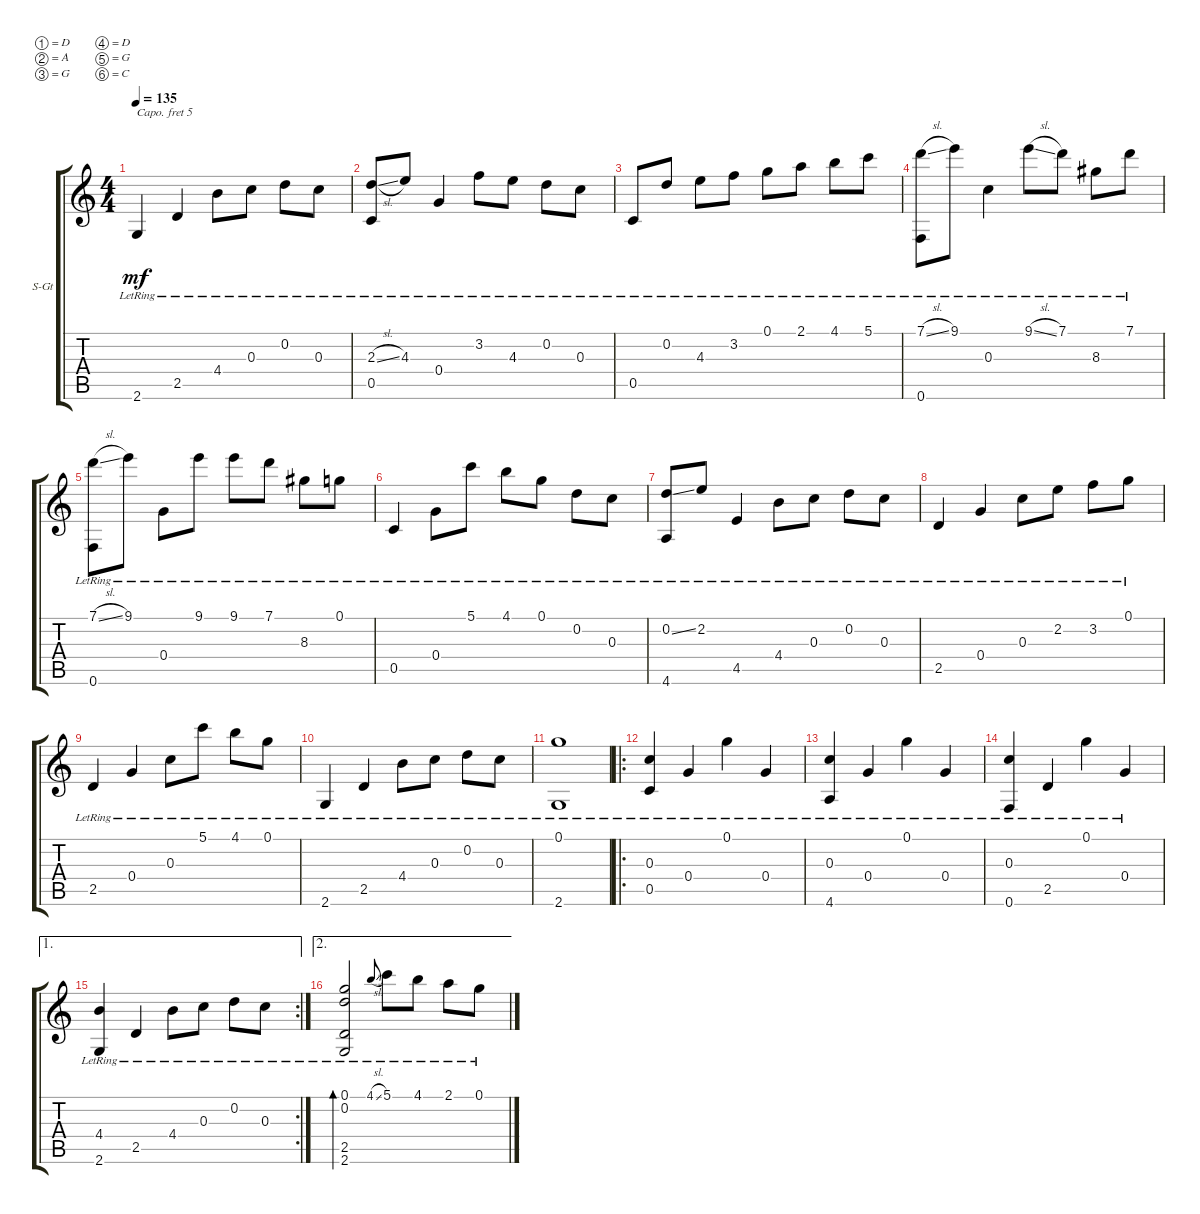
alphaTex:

\defaultSystemsLayout 4
\bracketExtendMode groupsimilarinstruments
\firstSystemTrackNameOrientation horizontal
\otherSystemsTrackNameOrientation horizontal
\track ("Steel Guitar" "S-Gt") {instrument acousticguitarsteel}
\staff {score tabs}
\capo 5
\tuning (D4 A3 G3 D3 G2 C2)
\ts (4 4)
\tempo 135
\clef g2
\ks c
2.6{lr}.4{dy mf} 2.5{lr}.4 4.4{lr}.8 0.3{lr}.8 0.2{lr}.8 0.3{lr}.8 |
(2.3{sl lr} 0.5{lr}).8 4.3{lr}.8 0.4{lr}.4 3.2{lr}.8 4.3{lr}.8 0.2{lr}.8 0.3{lr}.8 |
0.5{lr}.8 0.2{lr}.8 4.3{lr}.8 3.2{lr}.8 0.1{lr}.8 2.1{lr}.8 4.1{lr}.8 5.1{lr}.8 |
(7.1{sl lr} 0.6{lr}).8 9.1{lr}.8 0.3{lr}.4 9.1{sl lr}.8 7.1{lr}.8 8.3{lr}.8 7.1{lr}.8 |
(7.1{sl lr} 0.6{lr}).8 9.1{lr}.8 0.4{lr}.8 9.1{lr}.8 9.1{lr}.8 7.1{lr}.8 8.3{lr}.8 0.1{lr}.8 |
0.5{lr}.4 0.4{lr}.8 5.1{lr}.8 4.1{lr}.8 0.1{lr}.8 0.2{lr}.8 0.3{lr}.8 |
(4.6{lr} 0.2{ss lr}).8 2.2{lr}.8 4.5{lr}.4 4.4{lr}.8 0.3{lr}.8 0.2{lr}.8 0.3{lr}.8 |
2.5{lr}.4 0.4{lr}.4 0.3{lr}.8 2.2{lr}.8 3.2{lr}.8 0.1{lr}.8 |
2.5{lr}.4 0.4{lr}.4 0.3{lr}.8 5.1{lr}.8 4.1{lr}.8 0.1{lr}.8 |
2.6{lr}.4 2.5{lr}.4 4.4{lr}.8 0.3{lr}.8 0.2{lr}.8 0.3{lr}.8 |
(0.1{lr} 2.6{lr}).1 |
\ro
(0.5{lr} 0.3{lr}).4 0.4{lr}.4 0.1{lr}.4 0.4{lr}.4 |
(4.6{lr} 0.3{lr}).4 0.4{lr}.4 0.1{lr}.4 0.4{lr}.4 |
(0.6{lr} 0.3{lr}).4 2.5{lr}.4 0.1{lr}.4 0.4{lr}.4 |
\ae 1
\rc 2
(2.6{lr} 4.4{lr}).4 2.5{lr}.4 4.4{lr}.8 0.3{lr}.8 0.2{lr}.8 0.3{lr}.8 |
\ae 2
(2.6{lr} 2.5{lr} 0.2{lr} 0.1{lr}).2{bd 240} 4.1{sl lr}.8{gr onbeat} 5.1{lr}.8 4.1{lr}.8 2.1{lr}.8 0.1{lr}.8
